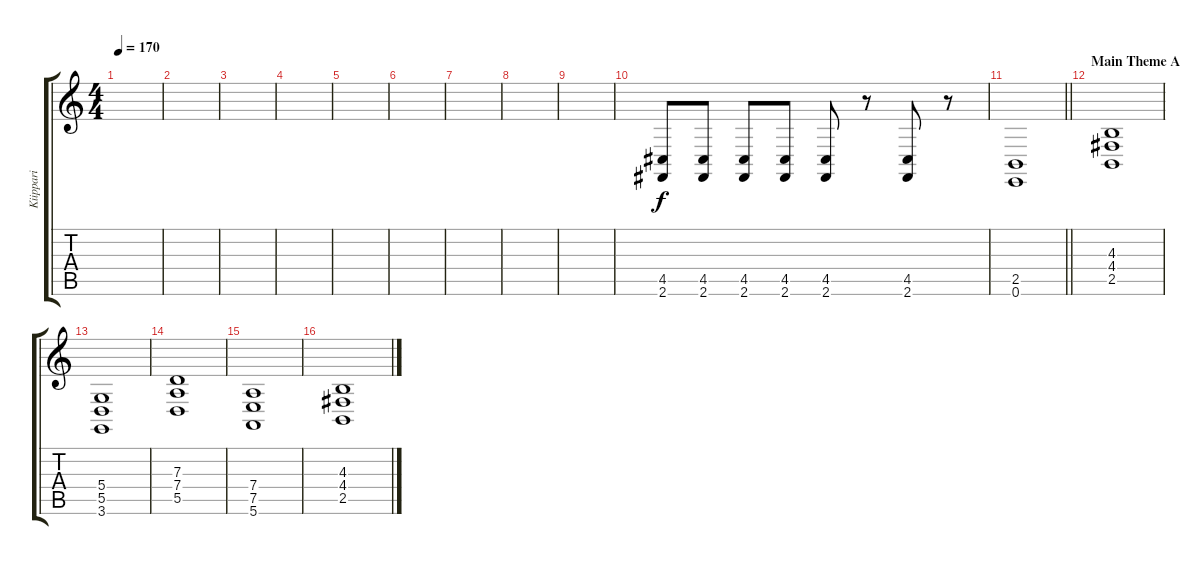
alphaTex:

\track ("Kiippari" "Kiippari") {instrument stringensemble1}
\staff {score tabs}
\tuning (E4 B3 G3 D3 A2 E2) {hide}
\ts (4 4)
\tempo 170
\clef g2
\ks c
|
|
|
|
|
|
|
|
|
(4.5 2.6).8 (4.5 2.6).8 (4.5 2.6).8 (4.5 2.6).8 (4.5 2.6).8 r.8 (4.5 2.6).8 r.8 |
\barLineRight lightlight
(2.5 0.6).1 |
\section ("" "Main Theme A")
(4.3 4.4 2.5).1{instrument overdrivenguitar} |
(5.4 5.5 3.6).1 |
(7.3 7.4 5.5).1 |
(7.4 7.5 5.6).1 |
(4.3 4.4 2.5).1
